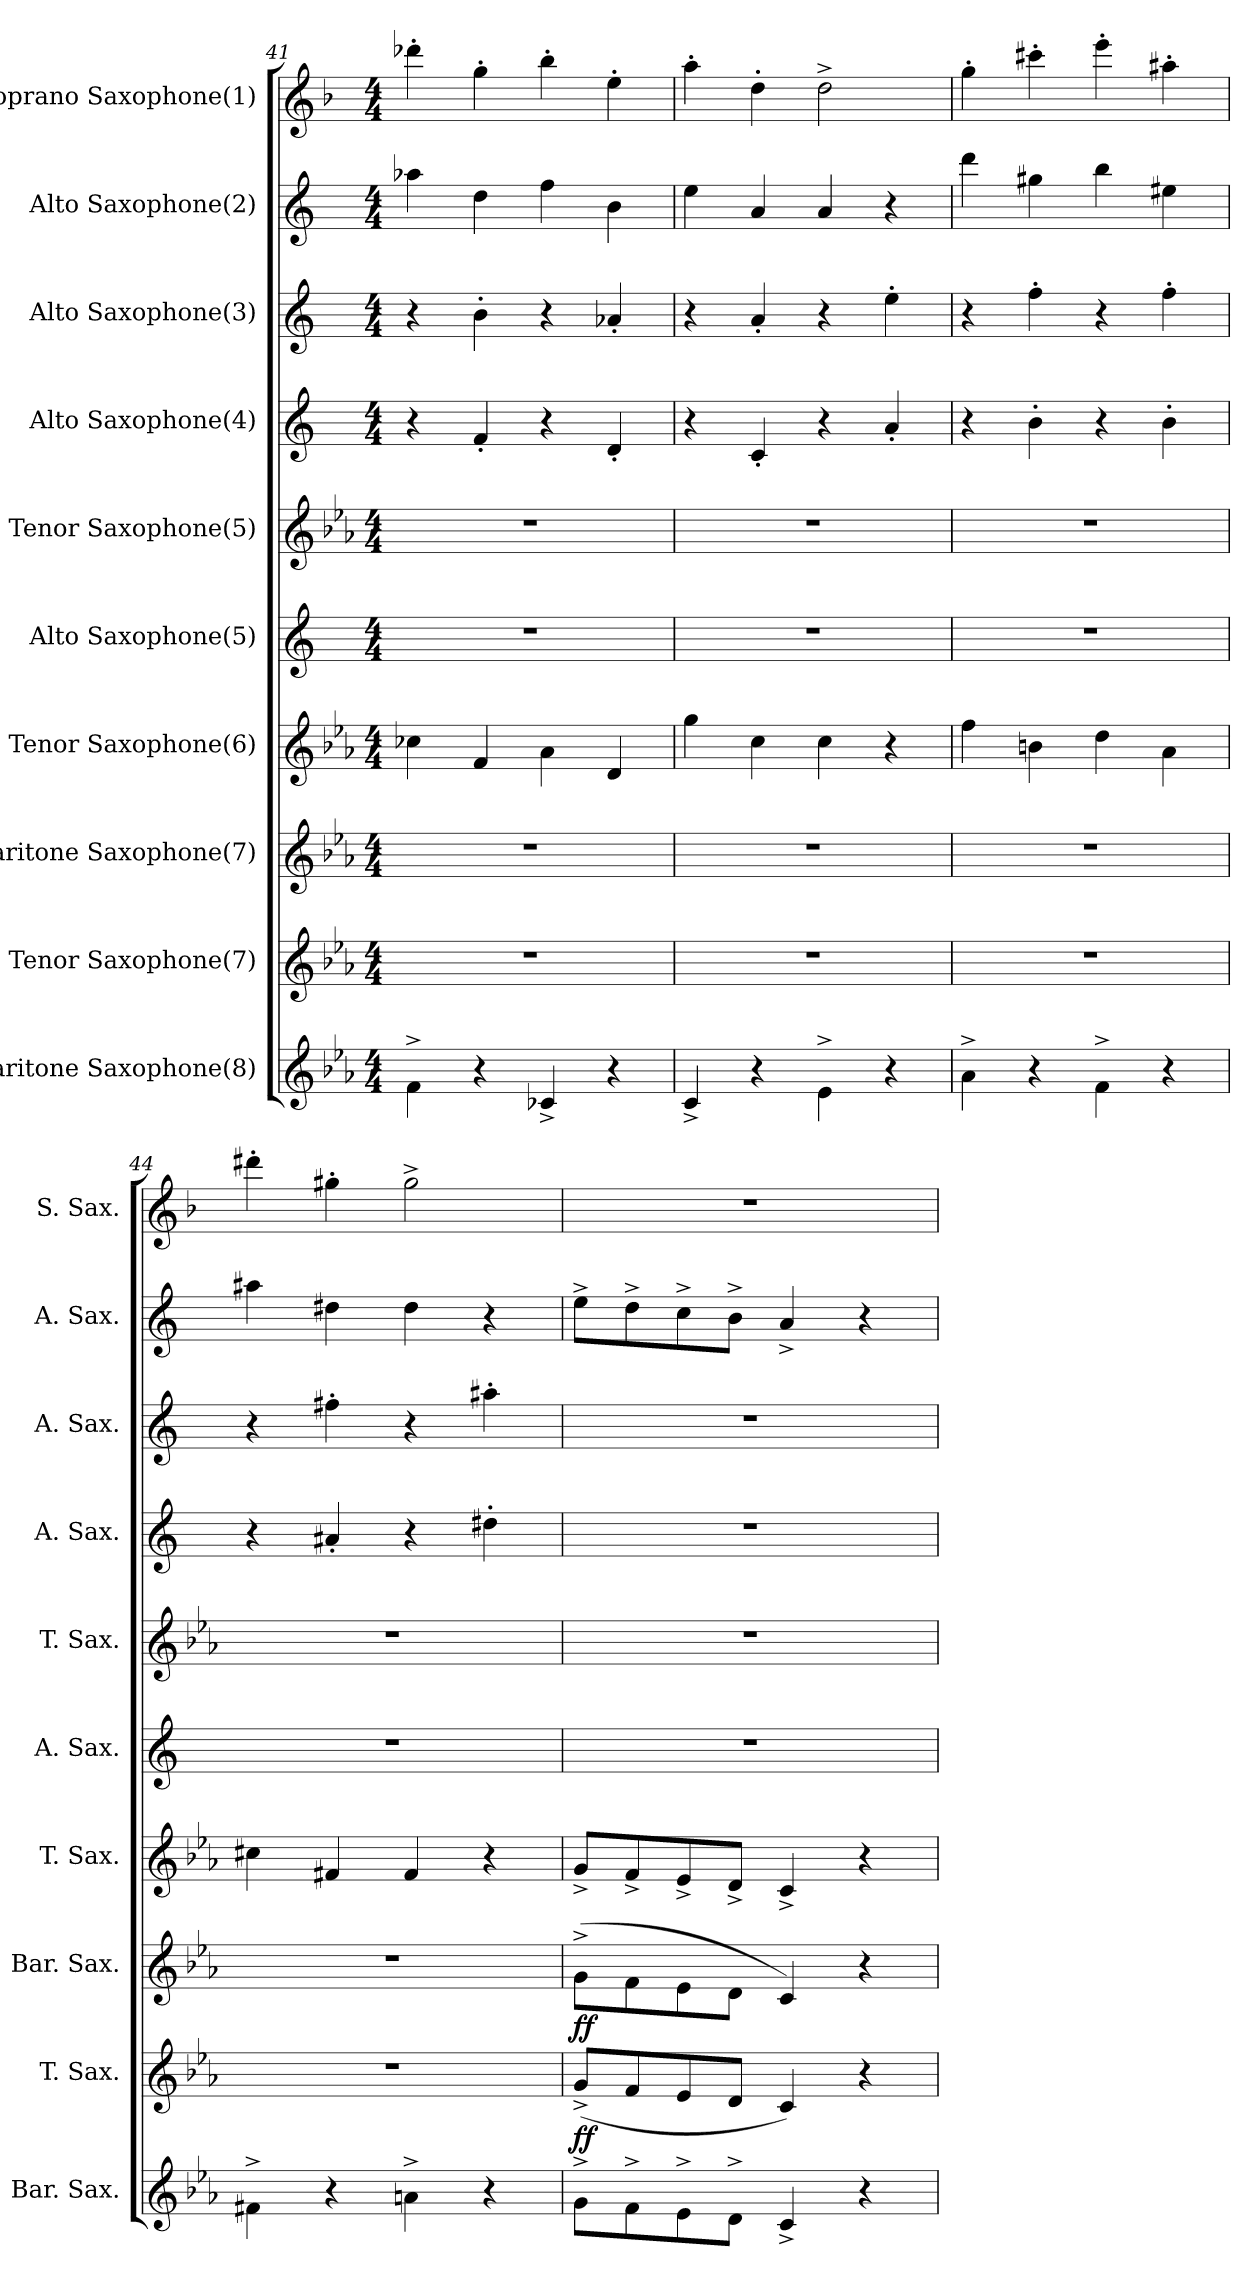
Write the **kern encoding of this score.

**kern	**kern	**dynam	**kern	**dynam	**kern	**kern	**kern	**kern	**kern	**kern	**kern
*part10	*part9	*part9	*part8	*part8	*part7	*part6	*part5	*part4	*part3	*part2	*part1
*staff10	*staff9	*staff9	*staff8	*staff8	*staff7	*staff6	*staff5	*staff4	*staff3	*staff2	*staff1
*I"Baritone Saxophone(8)	*I"Tenor Saxophone(7)	*	*I"Baritone Saxophone(7)	*	*I"Tenor Saxophone(6)	*I"Alto Saxophone(5)	*I"Tenor Saxophone(5)	*I"Alto Saxophone(4)	*I"Alto Saxophone(3)	*I"Alto Saxophone(2)	*I"Soprano Saxophone(1)
*I'Bar. Sax.	*I'T. Sax.	*	*I'Bar. Sax.	*	*I'T. Sax.	*I'A. Sax.	*I'T. Sax.	*I'A. Sax.	*I'A. Sax.	*I'A. Sax.	*I'S. Sax.
*clefG2	*clefG2	*	*clefG2	*	*clefG2	*clefG2	*clefG2	*clefG2	*clefG2	*clefG2	*clefG2
*ITrd12c21	*ITrd8c14	*	*ITrd12c21	*	*ITrd8c14	*ITrd5c9	*ITrd8c14	*ITrd5c9	*ITrd5c9	*ITrd5c9	*ITrd1c2
*k[b-e-a-]	*k[b-e-a-]	*	*k[b-e-a-]	*	*k[b-e-a-]	*k[b-e-a-]	*k[b-e-a-]	*k[b-e-a-]	*k[b-e-a-]	*k[b-e-a-]	*k[b-e-a-]
*M4/4	*M4/4	*	*M4/4	*	*M4/4	*M4/4	*M4/4	*M4/4	*M4/4	*M4/4	*M4/4
=41	=41	=41	=41	=41	=41	=41	=41	=41	=41	=41	=41
4F^\	1r	.	1r	.	4c-X\	1r	1r	4r	4r	4cc-X\	4ccc-X'\
4r	.	.	.	.	4F/	.	.	4A-'/	4d'\	4f\	4ff'\
4C-X^/	.	.	.	.	4A-\	.	.	4r	4r	4a-\	4aa-'\
4r	.	.	.	.	4D/	.	.	4F'/	4c-X'/	4d\	4dd'\
=42	=42	=42	=42	=42	=42	=42	=42	=42	=42	=42	=42
4C^/	1r	.	1r	.	4g\	1r	1r	4r	4r	4g\	4gg'\
4r	.	.	.	.	4c\	.	.	4E-'/	4c'/	4c/	4cc'\
4E-^\	.	.	.	.	4c\	.	.	4r	4r	4c/	2cc^\
4r	.	.	.	.	4r	.	.	4c'/	4g'\	4r	.
!!LO:PB:g=z
=43	=43	=43	=43	=43	=43	=43	=43	=43	=43	=43	=43
4A-^\	1r	.	1r	.	4f\	1r	1r	4r	4r	4ff\	4ff'\
4r	.	.	.	.	4Bn\	.	.	4d'\	4a-'\	4bn\	4bbn'\
4F^\	.	.	.	.	4d\	.	.	4r	4r	4dd\	4ddd'\
4r	.	.	.	.	4A-\	.	.	4d'\	4a-'\	4g#X\	4gg#X'\
=44	=44	=44	=44	=44	=44	=44	=44	=44	=44	=44	=44
4F#X^\	1r	.	1r	.	4c#X\	1r	1r	4r	4r	4cc#X\	4ccc#X'\
4r	.	.	.	.	4F#X/	.	.	4c#X'/	4an'\	4f#X\	4ff#X'\
4An^\	.	.	.	.	4F#/	.	.	4r	4r	4f#\	2ff#^\
4r	.	.	.	.	4r	.	.	4f#X'\	4cc#X'\	4r	.
=45	=45	=45	=45	=45	=45	=45	=45	=45	=45	=45	=45
!	!	!LO:DY:b	!	!LO:DY:b	!	!	!	!	!	!	!
8G^\L	(8G^/L	ff	(8G^\L	ff	8G^/L	1r	1r	1r	1r	8g^\L	1r
8F^\	8F/	.	8F\	.	8F^/	.	.	.	.	8f^\	.
8E-^\	8E-/	.	8E-\	.	8E-^/	.	.	.	.	8e-^\	.
8D^\J	8D/J	.	8D\J	.	8D^/J	.	.	.	.	8d^\J	.
4C^/	4C/)	.	4C/)	.	4C^/	.	.	.	.	4c^/	.
4r	4r	.	4r	.	4r	.	.	.	.	4r	.
=	=	=	=	=	=	=	=	=	=	=	=
*-	*-	*-	*-	*-	*-	*-	*-	*-	*-	*-	*-
